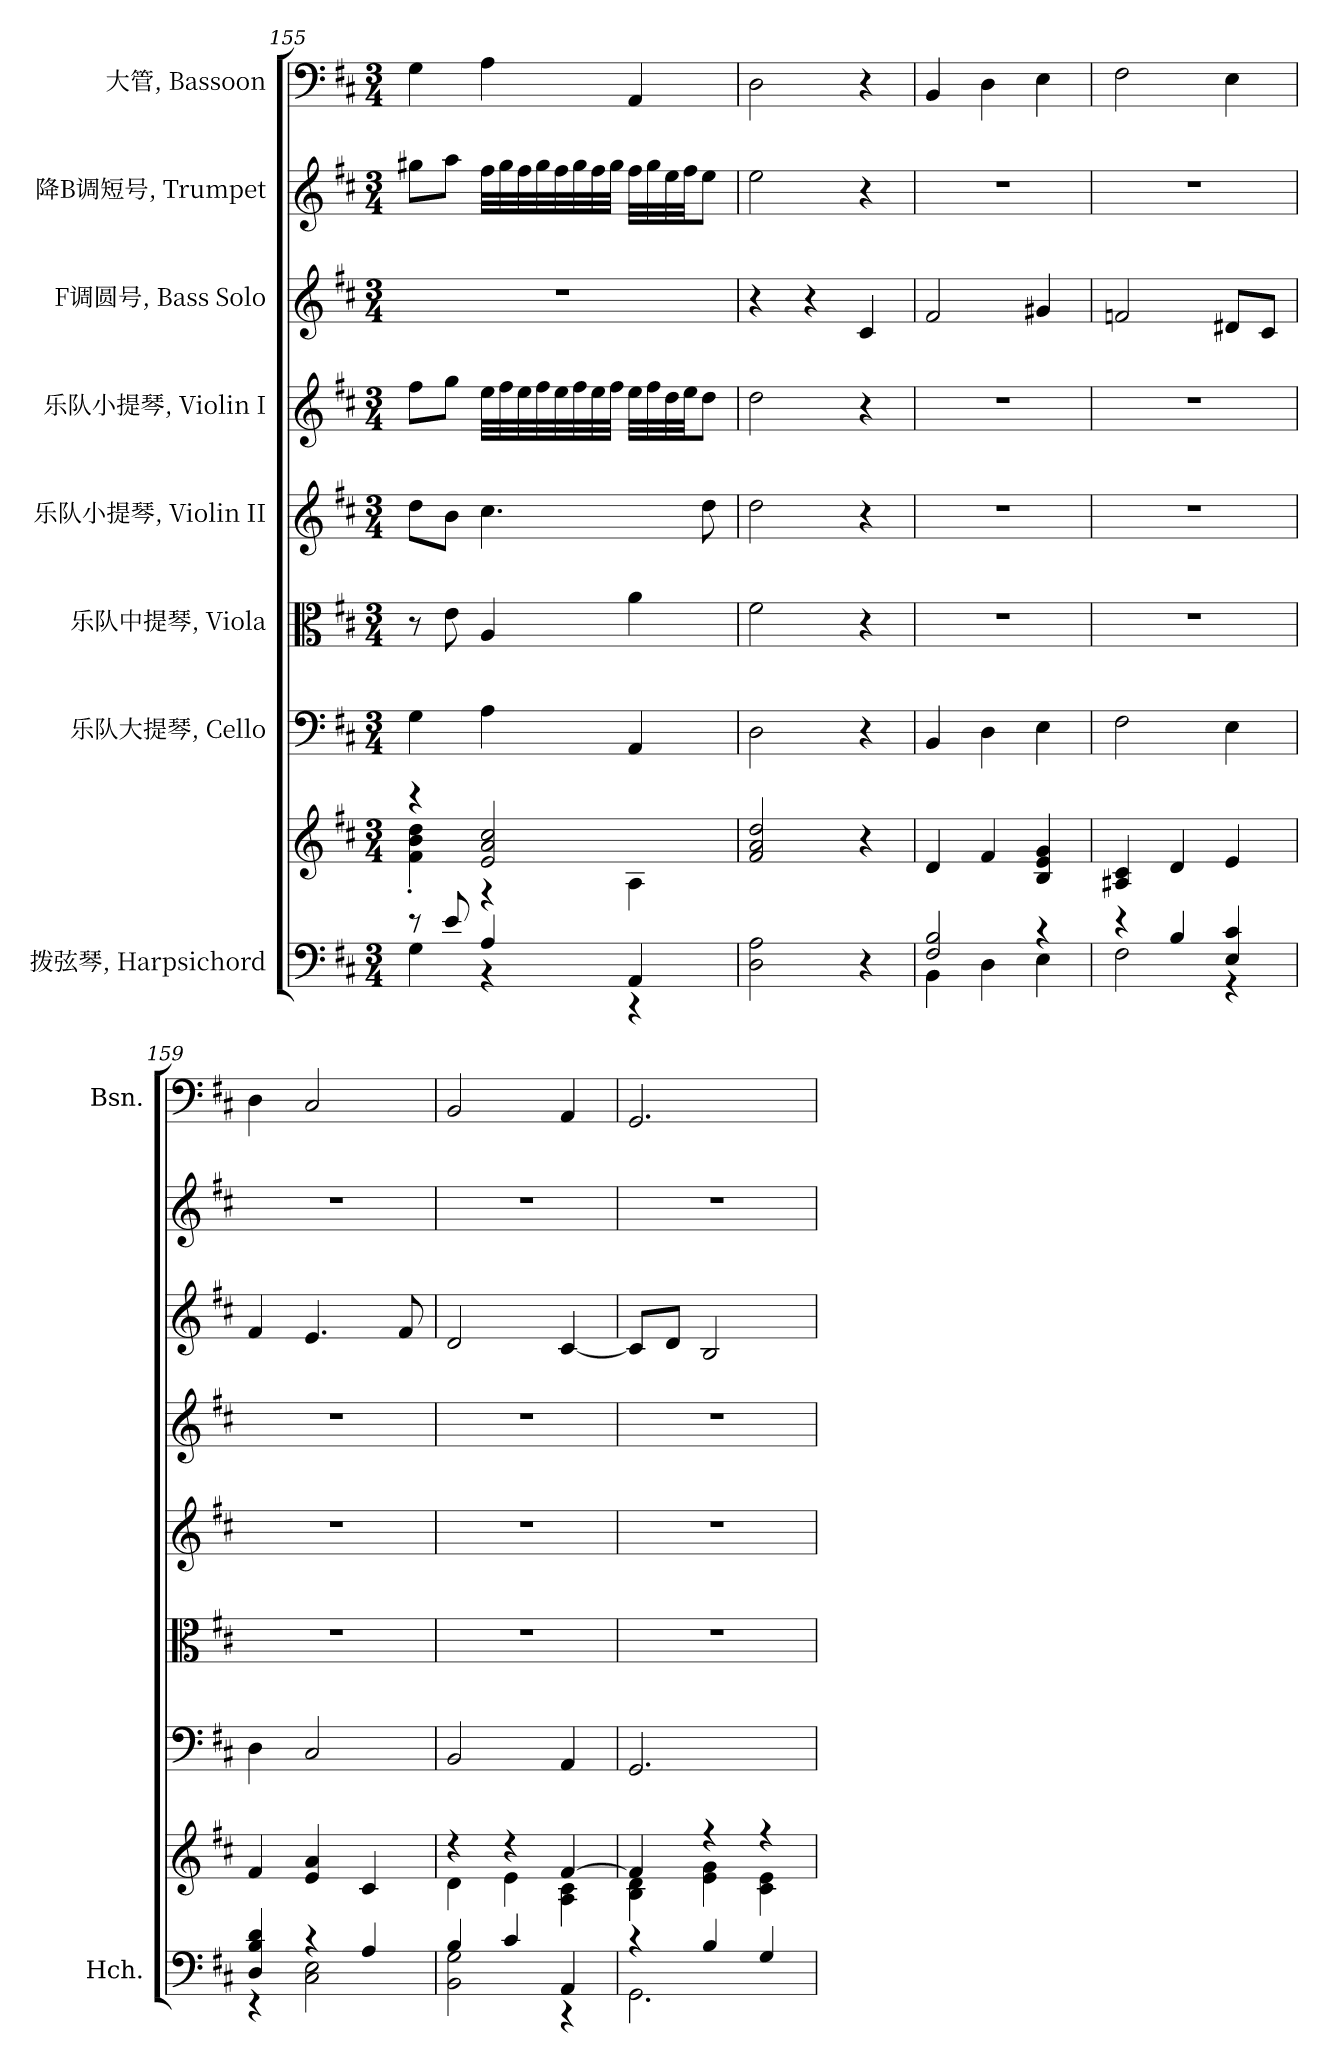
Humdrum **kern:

**kern	**kern	**kern	**kern	**kern	**kern	**kern	**kern	**kern
*part8	*part8	*part7	*part6	*part5	*part4	*part3	*part2	*part1
*staff9	*staff8	*staff7	*staff6	*staff5	*staff4	*staff3	*staff2	*staff1
*I"拨弦琴, Harpsichord	*	*I"乐队大提琴, Cello	*I"乐队中提琴, Viola	*I"乐队小提琴, Violin II	*I"乐队小提琴, Violin I	*I"F调圆号, Bass Solo	*I"降B调短号, Trumpet	*I"大管, Bassoon
*I'Hch.	*	*	*	*	*	*	*	*I'Bsn.
!!LO:PB:g=z
*clefF4	*clefG2	*clefF4	*clefC3	*clefG2	*clefG2	*clefG2	*clefG2	*clefF4
*	*	*	*	*	*	*ITrd4c7	*ITrd1c2	*
*k[f#c#]	*k[f#c#]	*k[f#c#]	*k[f#c#]	*k[f#c#]	*k[f#c#]	*k[f#]	*k[]	*k[f#c#]
*M3/4	*M3/4	*M3/4	*M3/4	*M3/4	*M3/4	*M3/4	*M3/4	*M3/4
=155	=155	=155	=155	=155	=155	=155	=155	=155
*^	*^	*	*	*	*	*	*	*
8r	4G\	4r	4f#\' 4b\' 4dd\'	4G\	8r	8dd\L	8ff#\L	2.r	8ff#X\L	4G\
8e/	.	.	.	.	8e\	8b\J	8gg\J	.	8gg\J	.
4A/	4r	2e/ 2a/ 2cc#/	4r	4A\	4A/	4.cc#\	32ee\LLL	.	32ee\LLL	4A\
.	.	.	.	.	.	.	32ff#\	.	32ff#\	.
.	.	.	.	.	.	.	32ee\	.	32ee\	.
.	.	.	.	.	.	.	32ff#\	.	32ff#\	.
.	.	.	.	.	.	.	32ee\	.	32ee\	.
.	.	.	.	.	.	.	32ff#\	.	32ff#\	.
.	.	.	.	.	.	.	32ee\	.	32ee\	.
.	.	.	.	.	.	.	32ff#\JJJ	.	32ff#\JJJ	.
4AA/	4r	.	4A\	4AA/	4a\	.	32ee\LLL	.	32ee\LLL	4AA/
.	.	.	.	.	.	.	32ff#\	.	32ff#\	.
.	.	.	.	.	.	.	32dd\	.	32dd\	.
.	.	.	.	.	.	.	32ee\JJ	.	32ee\JJ	.
.	.	.	.	.	.	8dd\	8dd\J	.	8dd\J	.
*v	*v	*	*	*	*	*	*	*	*	*
*	*v	*v	*	*	*	*	*	*	*
=156	=156	=156	=156	=156	=156	=156	=156	=156
2D\ 2A\	2f#/ 2a/ 2dd/	2D\	2f#\	2dd\	2dd\	4r	2dd\	2D\
.	.	.	.	.	.	4r	.	.
*	*	*	*	*	*	*	*	*MM110
4r	4r	4r	4r	4r	4r	4F#/	4r	4r
=157	=157	=157	=157	=157	=157	=157	=157	=157
*^	*	*	*	*	*	*	*	*
2F#/ 2B/	4BB\	4d/	4BB/	2.r	2.r	2.r	2B/	2.r	4BB/
.	4D\	4f#/	4D\	.	.	.	.	.	4D\
4r	4E\	4B/ 4e/ 4g/	4E\	.	.	.	4c#X/	.	4E\
=158	=158	=158	=158	=158	=158	=158	=158	=158	=158
4r	2F#\	4A#X/ 4c#/	2F#\	2.r	2.r	2.r	2B-X/	2.r	2F#\
4B/	.	4d/	.	.	.	.	.	.	.
4E/ 4c#/	4r	4e/	4E\	.	.	.	8G#X/L	.	4E\
.	.	.	.	.	.	.	8F#/J	.	.
=159	=159	=159	=159	=159	=159	=159	=159	=159	=159
4D/ 4B/ 4d/	4r	4f#/	4D\	2.r	2.r	2.r	4B/	2.r	4D\
4r	2C#\ 2E\	4e/ 4a/	2C#/	.	.	.	4.A/	.	2C#/
4A/	.	4c#/	.	.	.	.	.	.	.
.	.	.	.	.	.	.	8B/	.	.
=160	=160	=160	=160	=160	=160	=160	=160	=160	=160
*	*	*^	*	*	*	*	*	*	*
4B/	2BB\ 2G\	4r	4d\	2BB/	2.r	2.r	2.r	2G/	2.r	2BB/
4c#/	.	4r	4e\	.	.	.	.	.	.	.
4AA/	4r	[4f#/	4A\ 4c#\	4AA/	.	.	.	[4F#/	.	4AA/
!!LO:PB:g=z
=161	=161	=161	=161	=161	=161	=161	=161	=161	=161	=161
4r	2.GG\	4f#/]	4B\ 4d\	2.GG/	2.r	2.r	2.r	8F#/L]	2.r	2.GG/
.	.	.	.	.	.	.	.	8G/J	.	.
4B/	.	4r	4e\ 4g\	.	.	.	.	2E/	.	.
4G/	.	4r	4c#\ 4e\	.	.	.	.	.	.	.
*v	*v	*	*	*	*	*	*	*	*	*
*	*v	*v	*	*	*	*	*	*	*
=	=	=	=	=	=	=	=	=
*-	*-	*-	*-	*-	*-	*-	*-	*-
